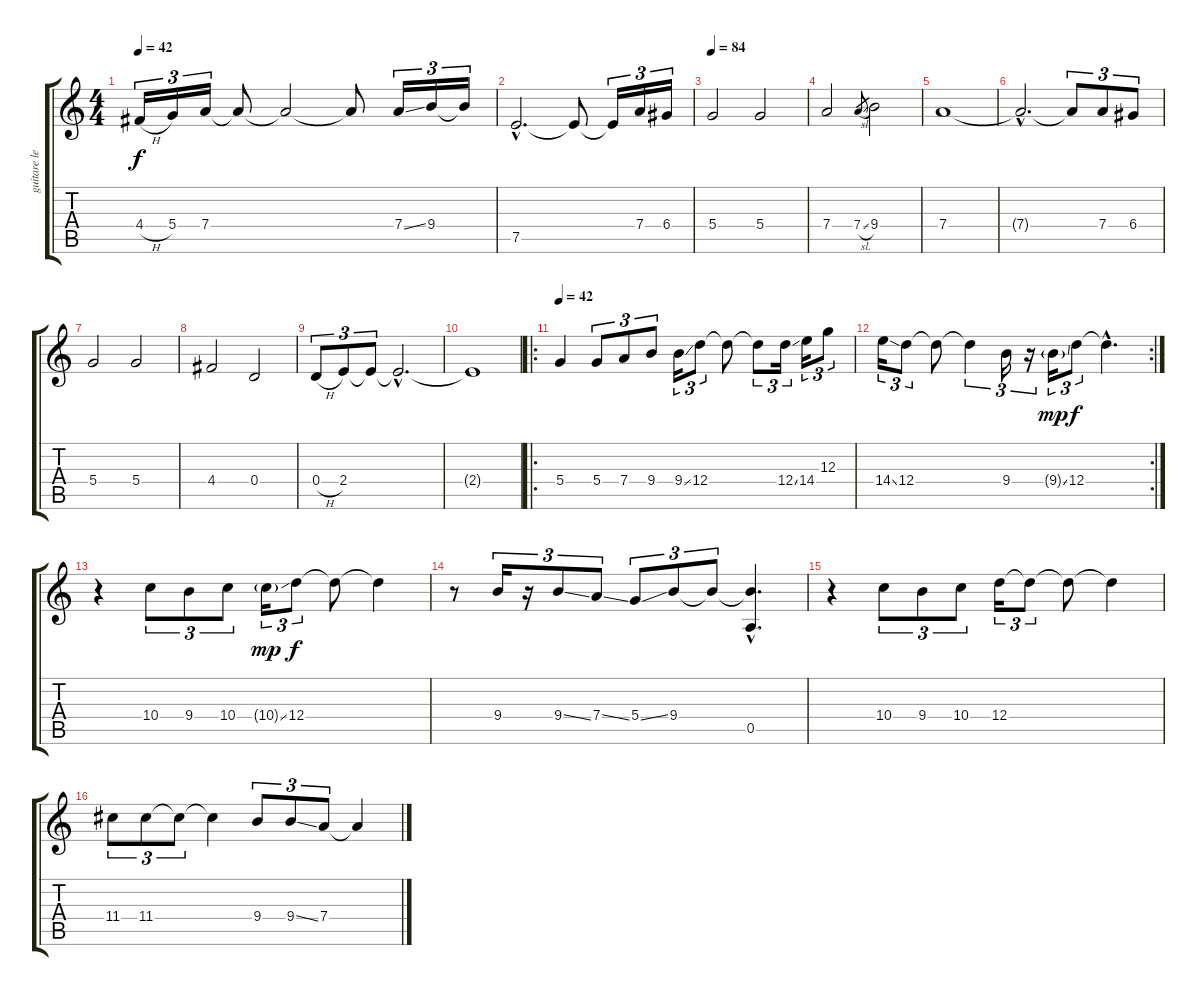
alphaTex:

\track ("guitare lead" "guitare le") {instrument acousticguitarsteel}
\staff {score tabs}
\tuning (E4 B3 G3 D3 A2 E2) {hide}
\ts (4 4)
\tempo 42
\clef g2
\ks c
4.4{h}.16{tu (3 2) dy f} 5.4.16{tu (3 2)} 7.4.16{tu (3 2)} 7.4{t}.8 7.4{t}.2 7.4{t}.8 7.4{ss}.16{tu (3 2)} 9.4.16{tu (3 2)} 9.4{t}.16{tu (3 2)} |
7.5{hac}.2{d} 7.5{t}.8 7.5{t}.16{tu (3 2)} 7.4.16{tu (3 2)} 6.4.16{tu (3 2)} |
\tempo 84
5.4.2 5.4.2 |
7.4.2 7.4{sl}.8{gr} 9.4.2 |
7.4.1 |
7.4{hac t}.2{d} 7.4{t}.8{tu (3 2)} 7.4.8{tu (3 2)} 6.4.8{tu (3 2)} |
5.4.2 5.4.2 |
4.4.2 0.4.2 |
0.4{h}.8{tu (3 2)} 2.4.8{tu (3 2)} 2.4{t}.8{tu (3 2)} 2.4{hac t}.2{d} |
2.4{t}.1 |
\ro
\tempo 42
5.4.4 5.4.8{tu (3 2)} 7.4.8{tu (3 2)} 9.4.8{tu (3 2)} 9.4{ss}.16{tu (3 2)} 12.4.8{tu (3 2)} 12.4{t}.8 12.4{t}.8{tu (3 2)} 12.4{ss}.16{tu (3 2)} 14.4.16{tu (3 2)} 12.3.8{tu (3 2)} |
\rc 2
14.4{ss}.16{tu (3 2)} 12.4.8{tu (3 2)} 12.4{t}.8 12.4{t}.4{tu (3 2)} 9.4.16{tu (3 2)} r.16{tu (3 2)} 9.4{ss g}.16{tu (3 2) dy mp} 12.4.8{tu (3 2) dy f} 12.4{hac t}.4{d} |
r.4 10.4.8{tu (3 2)} 9.4.8{tu (3 2)} 10.4.8{tu (3 2)} 10.4{ss g}.16{tu (3 2) dy mp} 12.4.8{tu (3 2) dy f} 12.4{t}.8 12.4{t}.4 |
r.8 9.4.16{tu (3 2)} r.16{tu (3 2)} 9.4{ss}.8{tu (3 2)} 7.4{ss}.8{tu (3 2)} 5.4{ss}.8{tu (3 2)} 9.4.8{tu (3 2)} 9.4{t}.8{tu (3 2)} (9.4{hac t} 0.5{hac}).4{d} |
r.4 10.4.8{tu (3 2)} 9.4.8{tu (3 2)} 10.4.8{tu (3 2)} 12.4.16{tu (3 2)} 12.4{t}.8{tu (3 2)} 12.4{t}.8 12.4{t}.4 |
11.4.8{tu (3 2)} 11.4.8{tu (3 2)} 11.4{t}.8{tu (3 2)} 11.4{t}.4 9.4.8{tu (3 2)} 9.4{ss}.8{tu (3 2)} 7.4.8{tu (3 2)} 7.4{t}.4
